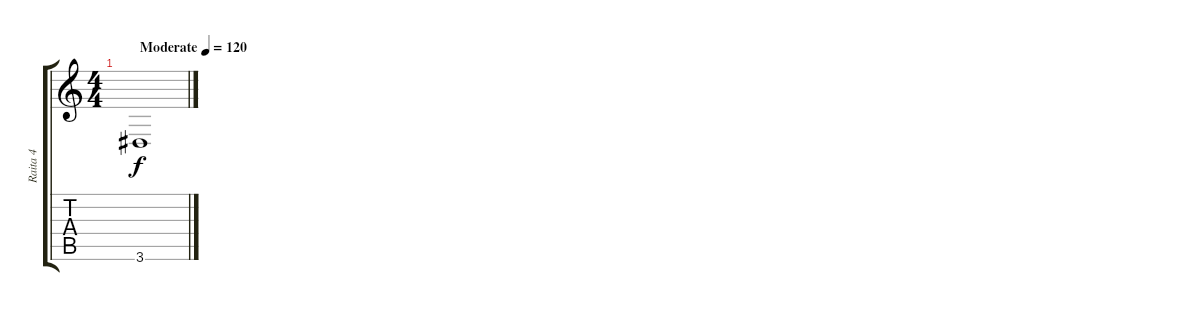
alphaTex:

\track ("Raita 4" "Raita 4") {instrument overdrivenguitar}
\staff {score tabs}
\tuning (D4 A3 F3 C3 G2 C2) {hide}
\ts (4 4)
\tempo (120 "Moderate")
\clef g2
\ks c
3.6.1{dy f instrument overdrivenguitar}
